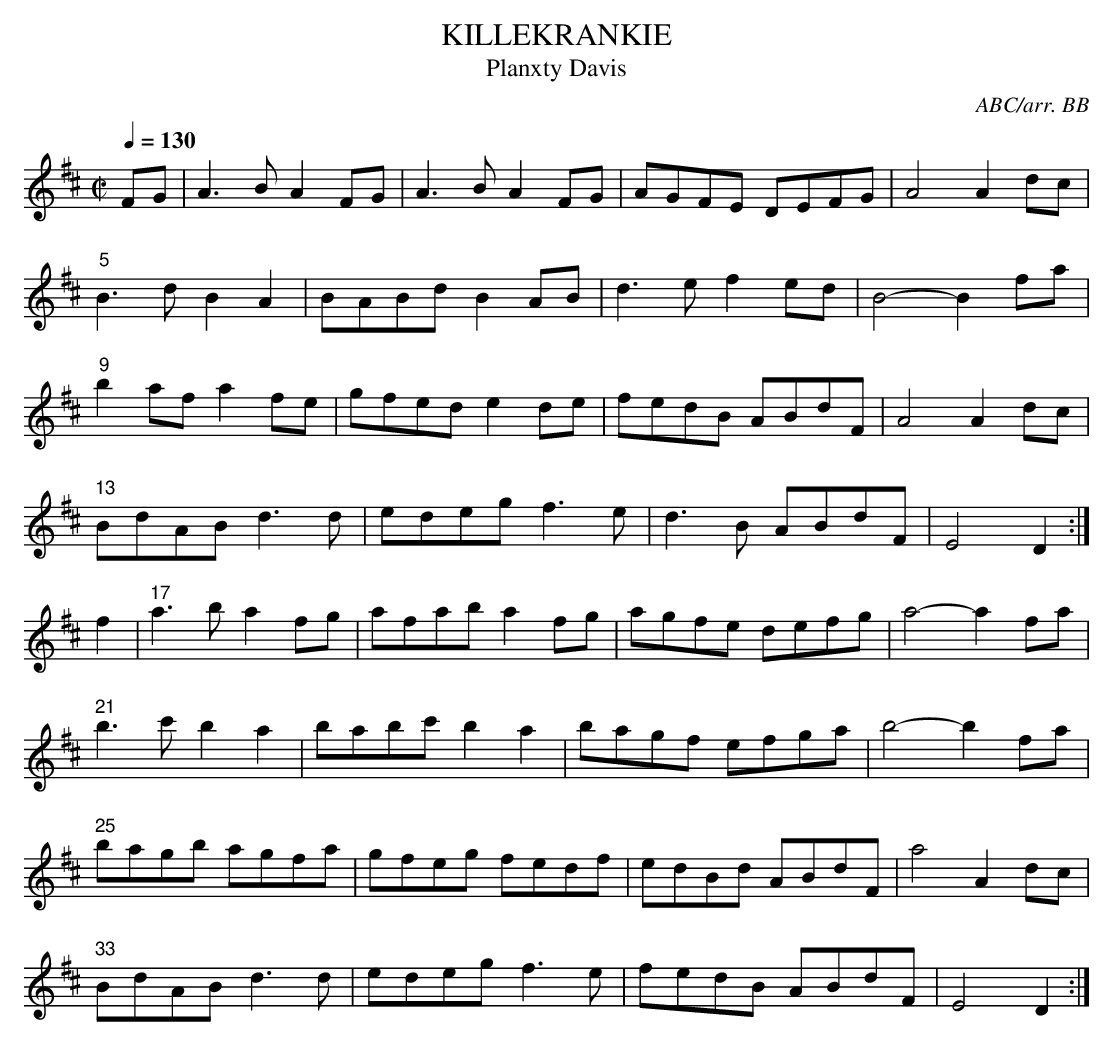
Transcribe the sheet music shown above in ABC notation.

X:1
T:KILLEKRANKIE
T:Planxty Davis
C:ABC/arr. BB
Q:1/4=130
L:1/8
M:C|
K:D
FG|A3B A2FG|A3B A2FG|AGFE DEFG|A4 A2dc|
"5"B3d B2A2|BABd B2AB|d3e f2ed|B4-B2fa|
"9"b2af a2fe|gfed e2de|fedB ABdF|A4 A2dc|
"13"BdAB d3d|edeg f3e|d3B ABdF|E4 D2:|
f2|"17"a3b a2fg|afab a2fg|agfe defg|a4-a2fa|
"21"b3c' b2a2|babc' b2a2|bagf efga|b4-b2fa|
"25"bagb agfa|gfeg fedf|edBd ABdF|a4 A2dc|
"33"BdAB d3d|edeg f3e|fedB ABdF|E4 D2:|
